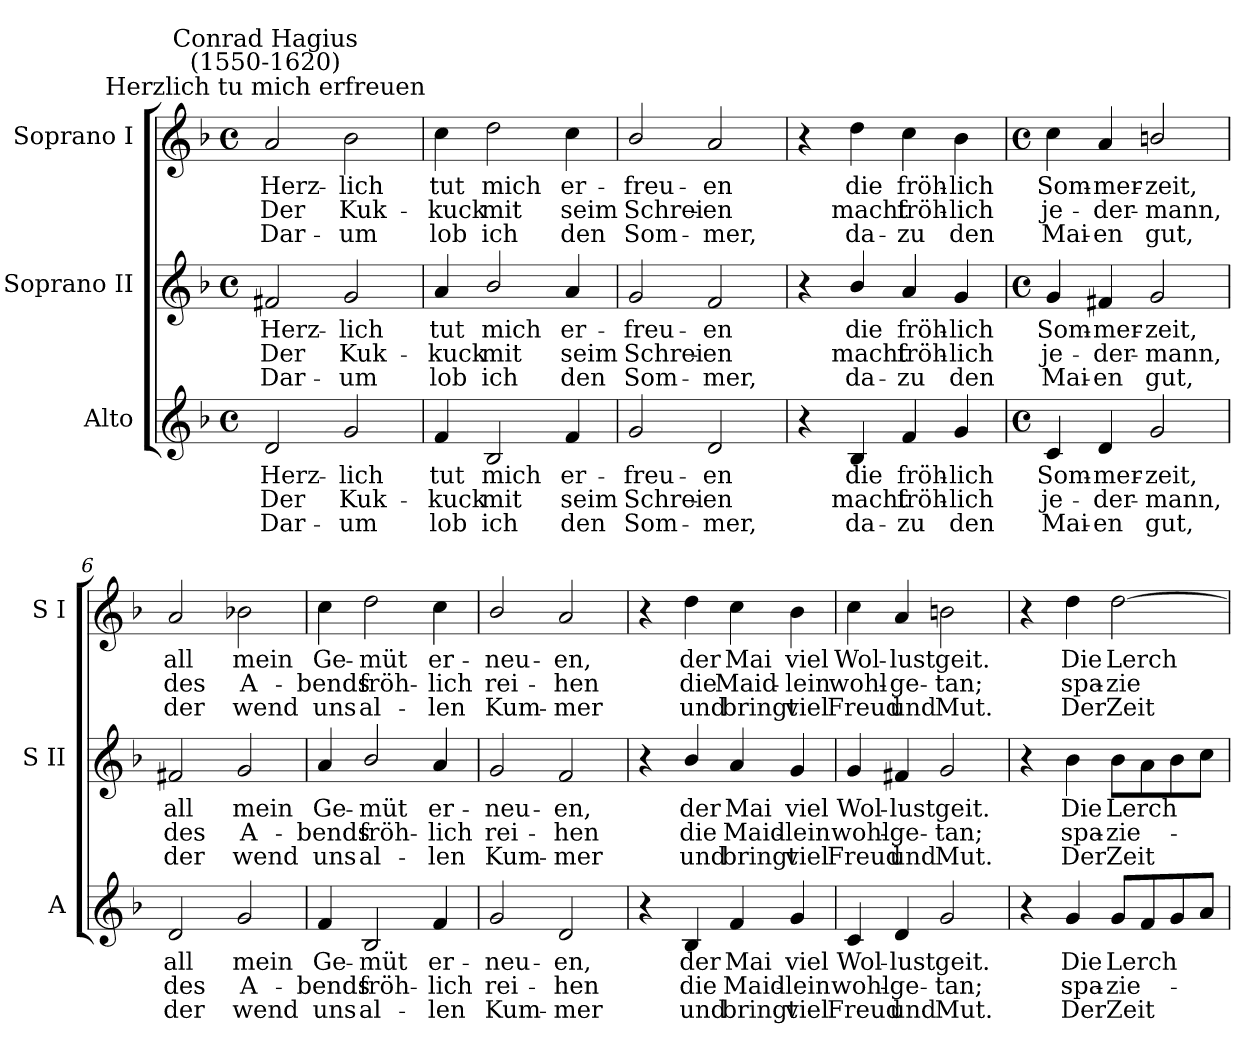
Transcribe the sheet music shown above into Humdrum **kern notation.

**kern	**text	**text	**text	**kern	**text	**text	**text	**kern	**text	**text	**text
*part3	*part3	*part3	*part3	*part2	*part2	*part2	*part2	*part1	*part1	*part1	*part1
*staff3	*staff3	*staff3	*staff3	*staff2	*staff2	*staff2	*staff2	*staff1	*staff1	*staff1	*staff1
*I"Alto	*	*	*	*I"Soprano II	*	*	*	*I"Soprano I	*	*	*
*I'A	*	*	*	*I'S II	*	*	*	*I'S I	*	*	*
*clefG2	*	*	*	*clefG2	*	*	*	*clefG2	*	*	*
*k[b-]	*	*	*	*k[b-]	*	*	*	*k[b-]	*	*	*
*F:	*	*	*	*F:	*	*	*	*F:	*	*	*
*M4/4	*	*	*	*M4/4	*	*	*	*M4/4	*	*	*
*met(c)	*	*	*	*met(c)	*	*	*	*met(c)	*	*	*
=1	=1	=1	=1	=1	=1	=1	=1	=1	=1	=1	=1
!	!	!	!	!	!	!	!	!LO:TX:a:cj:t=Herzlich tu mich erfreuen	!	!	!
!	!	!	!	!	!	!	!	!LO:TX:a:cj:t=Conrad Hagius\n(1550-1620)	!	!	!
!	!LO:LY:b	!LO:LY:b	!LO:LY:b	!	!LO:LY:b	!LO:LY:b	!LO:LY:b	!	!LO:LY:b	!LO:LY:b	!LO:LY:b
2d	Herz-	-Der	Dar-	2f#X	Herz-	-Der	Dar-	2a	Herz-	-Der	Dar-
!	!LO:LY:b	!LO:LY:b	!LO:LY:b	!	!LO:LY:b	!LO:LY:b	!LO:LY:b	!	!LO:LY:b	!LO:LY:b	!LO:LY:b
2g	-lich	Kuk-	-um	2g	-lich	Kuk-	-um	2b-	-lich	Kuk-	-um
=2	=2	=2	=2	=2	=2	=2	=2	=2	=2	=2	=2
!	!LO:LY:b	!LO:LY:b	!LO:LY:b	!	!LO:LY:b	!LO:LY:b	!LO:LY:b	!	!LO:LY:b	!LO:LY:b	!LO:LY:b
4f	tut	kuck	lob	4a	tut	kuck	lob	4cc	tut	kuck	lob
!	!LO:LY:b	!LO:LY:b	!LO:LY:b	!	!LO:LY:b	!LO:LY:b	!LO:LY:b	!	!LO:LY:b	!LO:LY:b	!LO:LY:b
2B-	mich	mit	ich	2b-/	mich	mit	ich	2dd	mich	mit	ich
!	!LO:LY:b	!LO:LY:b	!LO:LY:b	!	!LO:LY:b	!LO:LY:b	!LO:LY:b	!	!LO:LY:b	!LO:LY:b	!LO:LY:b
4f	er-	-seim	den	4a	er-	-seim	den	4cc	er-	-seim	den
=3	=3	=3	=3	=3	=3	=3	=3	=3	=3	=3	=3
!	!LO:LY:b	!LO:LY:b	!LO:LY:b	!	!LO:LY:b	!LO:LY:b	!LO:LY:b	!	!LO:LY:b	!LO:LY:b	!LO:LY:b
2g	freu-	-Schrei-	-Som-	2g	freu-	-Schrei-	-Som-	2b-/	freu-	-Schrei-	-Som-
!	!LO:LY:b	!LO:LY:b	!LO:LY:b	!	!LO:LY:b	!LO:LY:b	!LO:LY:b	!	!LO:LY:b	!LO:LY:b	!LO:LY:b
2d	-en	en	mer,	2f	-en	en	mer,	2a	-en	en	mer,
=4	=4	=4	=4	=4	=4	=4	=4	=4	=4	=4	=4
4r	.	.	.	4r	.	.	.	4r	.	.	.
!	!LO:LY:b	!LO:LY:b	!LO:LY:b	!	!LO:LY:b	!LO:LY:b	!LO:LY:b	!	!LO:LY:b	!LO:LY:b	!LO:LY:b
4B-	die	macht	da-	4b-/	die	macht	da-	4dd	die	macht	da-
!	!LO:LY:b	!LO:LY:b	!LO:LY:b	!	!LO:LY:b	!LO:LY:b	!LO:LY:b	!	!LO:LY:b	!LO:LY:b	!LO:LY:b
4f	-fröh-	-fröh-	-zu	4a	-fröh-	-fröh-	-zu	4cc	-fröh-	-fröh-	-zu
!	!LO:LY:b	!LO:LY:b	!LO:LY:b	!	!LO:LY:b	!LO:LY:b	!LO:LY:b	!	!LO:LY:b	!LO:LY:b	!LO:LY:b
4g	lich	lich	den	4g	lich	lich	den	4b-	lich	lich	den
!!LO:LB:g=z
=5	=5	=5	=5	=5	=5	=5	=5	=5	=5	=5	=5
*M4/4	*	*	*	*M4/4	*	*	*	*M4/4	*	*	*
*met(c)	*	*	*	*met(c)	*	*	*	*met(c)	*	*	*
!	!LO:LY:b	!LO:LY:b	!LO:LY:b	!	!LO:LY:b	!LO:LY:b	!LO:LY:b	!	!LO:LY:b	!LO:LY:b	!LO:LY:b
4c	Som-	-je-	-Mai-	4g	Som-	-je-	-Mai-	4cc	Som-	-je-	-Mai-
!	!LO:LY:b	!LO:LY:b	!LO:LY:b	!	!LO:LY:b	!LO:LY:b	!LO:LY:b	!	!LO:LY:b	!LO:LY:b	!LO:LY:b
4d	-mer-	-der-	-en	4f#X	-mer-	-der-	-en	4a	-mer-	-der-	-en
!	!LO:LY:b	!LO:LY:b	!LO:LY:b	!	!LO:LY:b	!LO:LY:b	!LO:LY:b	!	!LO:LY:b	!LO:LY:b	!LO:LY:b
2g	zeit,	mann,	gut,	2g	zeit,	mann,	gut,	2bn/	zeit,	mann,	gut,
=6	=6	=6	=6	=6	=6	=6	=6	=6	=6	=6	=6
!	!LO:LY:b	!LO:LY:b	!LO:LY:b	!	!LO:LY:b	!LO:LY:b	!LO:LY:b	!	!LO:LY:b	!LO:LY:b	!LO:LY:b
2d	all	des	der	2f#X	all	des	der	2a	all	des	der
!	!LO:LY:b	!LO:LY:b	!LO:LY:b	!	!LO:LY:b	!LO:LY:b	!LO:LY:b	!	!LO:LY:b	!LO:LY:b	!LO:LY:b
2g	mein	A-	-wend	2g	mein	A-	-wend	2b-X	mein	A-	-wend
=7	=7	=7	=7	=7	=7	=7	=7	=7	=7	=7	=7
!	!LO:LY:b	!LO:LY:b	!LO:LY:b	!	!LO:LY:b	!LO:LY:b	!LO:LY:b	!	!LO:LY:b	!LO:LY:b	!LO:LY:b
4f	Ge-	-bends	uns	4a	Ge-	-bends	uns	4cc	Ge-	-bends	uns
!	!LO:LY:b	!LO:LY:b	!LO:LY:b	!	!LO:LY:b	!LO:LY:b	!LO:LY:b	!	!LO:LY:b	!LO:LY:b	!LO:LY:b
2B-	müt	fröh-	-al-	2b-/	müt	fröh-	-al-	2dd	müt	fröh-	-al-
!	!LO:LY:b	!LO:LY:b	!LO:LY:b	!	!LO:LY:b	!LO:LY:b	!LO:LY:b	!	!LO:LY:b	!LO:LY:b	!LO:LY:b
4f	-er-	-lich	len	4a	-er-	-lich	len	4cc	-er-	-lich	len
=8	=8	=8	=8	=8	=8	=8	=8	=8	=8	=8	=8
!	!LO:LY:b	!LO:LY:b	!LO:LY:b	!	!LO:LY:b	!LO:LY:b	!LO:LY:b	!	!LO:LY:b	!LO:LY:b	!LO:LY:b
2g	neu-	-rei-	-Kum-	2g	neu-	-rei-	-Kum-	2b-/	neu-	-rei-	-Kum-
!	!LO:LY:b	!LO:LY:b	!LO:LY:b	!	!LO:LY:b	!LO:LY:b	!LO:LY:b	!	!LO:LY:b	!LO:LY:b	!LO:LY:b
2d	-en,	hen	mer	2f	-en,	hen	mer	2a	-en,	hen	mer
!!LO:LB:g=z
=9	=9	=9	=9	=9	=9	=9	=9	=9	=9	=9	=9
4r	.	.	.	4r	.	.	.	4r	.	.	.
!	!LO:LY:b	!LO:LY:b	!LO:LY:b	!	!LO:LY:b	!LO:LY:b	!LO:LY:b	!	!LO:LY:b	!LO:LY:b	!LO:LY:b
4B-	der	die	und	4b-/	der	die	und	4dd	der	die	und
!	!LO:LY:b	!LO:LY:b	!LO:LY:b	!	!LO:LY:b	!LO:LY:b	!LO:LY:b	!	!LO:LY:b	!LO:LY:b	!LO:LY:b
4f	Mai	Maid-	-bringt	4a	Mai	Maid-	-bringt	4cc	Mai	Maid-	-bringt
!	!LO:LY:b	!LO:LY:b	!LO:LY:b	!	!LO:LY:b	!LO:LY:b	!LO:LY:b	!	!LO:LY:b	!LO:LY:b	!LO:LY:b
4g	viel	lein	viel	4g	viel	lein	viel	4b-	viel	lein	viel
=10	=10	=10	=10	=10	=10	=10	=10	=10	=10	=10	=10
!	!LO:LY:b	!LO:LY:b	!LO:LY:b	!	!LO:LY:b	!LO:LY:b	!LO:LY:b	!	!LO:LY:b	!LO:LY:b	!LO:LY:b
4c	Wol-	-wohl-	-Freud	4g	Wol-	-wohl-	-Freud	4cc	Wol-	-wohl-	-Freud
!	!LO:LY:b	!LO:LY:b	!LO:LY:b	!	!LO:LY:b	!LO:LY:b	!LO:LY:b	!	!LO:LY:b	!LO:LY:b	!LO:LY:b
4d	lust	ge-	-und	4f#X	lust	ge-	-und	4a	lust	ge-	-und
!	!LO:LY:b	!LO:LY:b	!LO:LY:b	!	!LO:LY:b	!LO:LY:b	!LO:LY:b	!	!LO:LY:b	!LO:LY:b	!LO:LY:b
2g	geit.	tan;	Mut.	2g	geit.	tan;	Mut.	2bn	geit.	tan;	Mut.
=11	=11	=11	=11	=11	=11	=11	=11	=11	=11	=11	=11
4r	.	.	.	4r	.	.	.	4r	.	.	.
!	!LO:LY:b	!LO:LY:b	!LO:LY:b	!	!LO:LY:b	!LO:LY:b	!LO:LY:b	!	!LO:LY:b	!LO:LY:b	!LO:LY:b
4g	Die	spa-	-Der	4b-	Die	spa-	-Der	4dd	Die	spa-	-Der
!	!LO:LY:b	!LO:LY:b	!LO:LY:b	!	!LO:LY:b	!LO:LY:b	!LO:LY:b	!	!LO:LY:b	!LO:LY:b	!LO:LY:b
8gL	Lerch	zie-	Zeit	8b-L	Lerch	zie-	-Zeit	[2dd	Lerch	zie-	-Zeit
8f	.	.	.	8a	.	.	.	.	.	.	.
8g	.	.	.	8b-	.	.	.	.	.	.	.
8aJ	.	.	.	8ccJ	.	.	.	.	.	.	.
=	=	=	=	=	=	=	=	=	=	=	=
*-	*-	*-	*-	*-	*-	*-	*-	*-	*-	*-	*-
